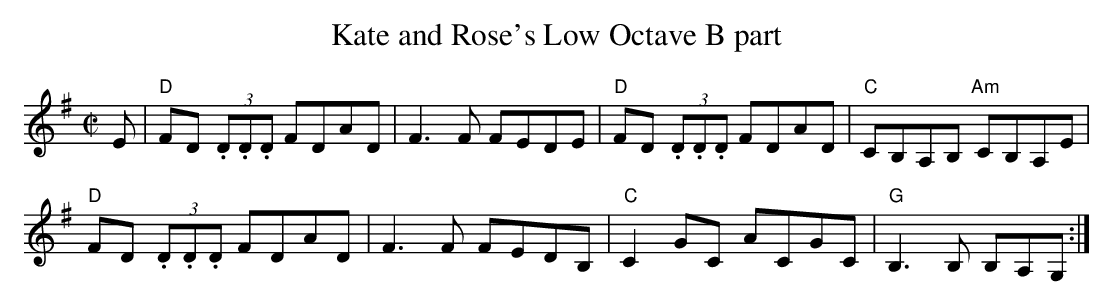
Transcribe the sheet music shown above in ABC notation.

X:1
T: Kate and Rose's Low Octave B part
M: C|
L: 1/8
K: G
E | \
"D"FD (3.D.D.D FDAD |F3 F FEDE  |"D"FD (3.D.D.D FDAD |"C"CB,A,B, "Am"CB,A,E  |
"D"FD (3.D.D.D FDAD |F3 F FEDB, |"C"C2    GC    ACGC |"G"B,3  B,     B,A,G, :|

$SmallLMargin
$SmallRMargin
